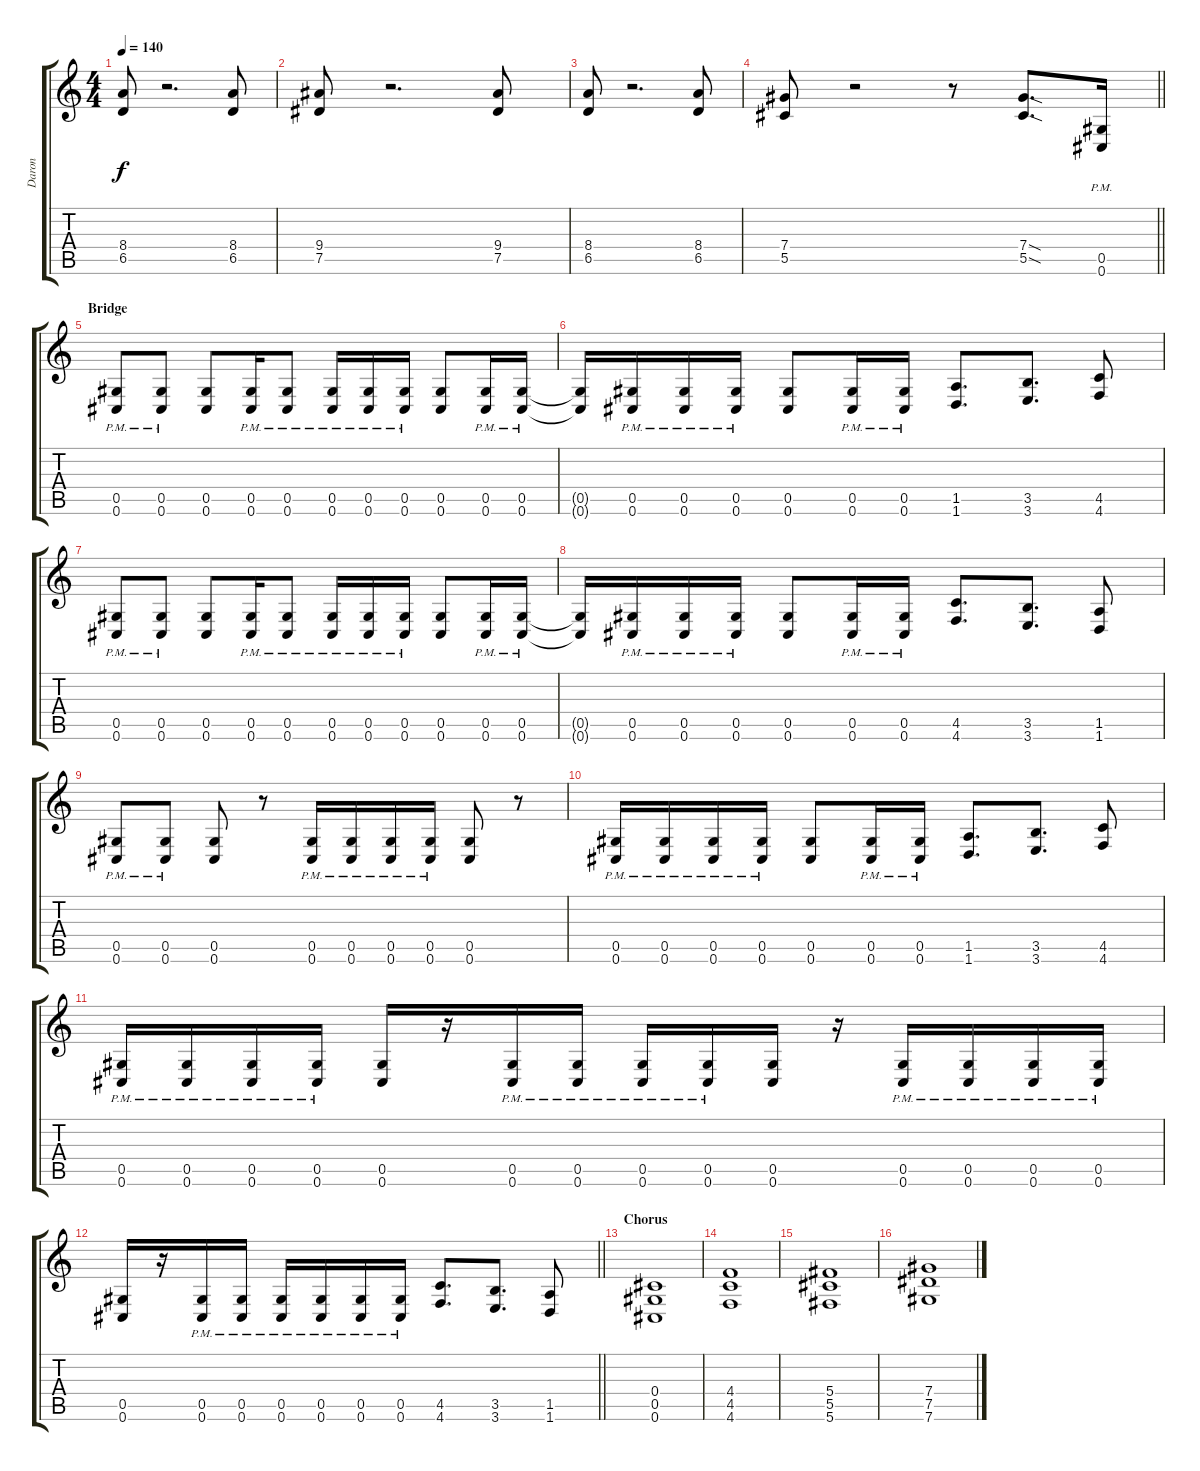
\track ("Daron" "Daron") {instrument distortionguitar}
\staff {score tabs}
\tuning (Eb4 Bb3 Gb3 Db3 Ab2 Db2) {hide}
\ts (4 4)
\tempo 140
\clef g2
\ks c
(8.4 6.5).8{dy f} r.2{d} (8.4 6.5).8 |
(9.4 7.5).8 r.2{d} (9.4 7.5).8 |
(8.4 6.5).8 r.2{d} (8.4 6.5).8 |
\barLineRight lightlight
(7.4 5.5).8 r.2 r.8 (7.4{sod} 5.5{sod}).8{d} (0.5{pm} 0.6{pm}).16 |
\section ("" "Bridge")
(0.5{pm} 0.6{pm}).8 (0.5{pm} 0.6{pm}).8 (0.5 0.6).8 (0.5{pm} 0.6{pm}).16 (0.5{pm} 0.6{pm}).8 (0.5{pm} 0.6{pm}).16 (0.5{pm} 0.6{pm}).16 (0.5{pm} 0.6{pm}).16 (0.5 0.6).8 (0.5{pm} 0.6{pm}).16 (0.5{pm} 0.6{pm}).16 |
(0.5{t} 0.6{t}).16 (0.5{pm} 0.6{pm}).16 (0.5{pm} 0.6{pm}).16 (0.5{pm} 0.6{pm}).16 (0.5 0.6).8 (0.5{pm} 0.6{pm}).16 (0.5{pm} 0.6{pm}).16 (1.5 1.6).8{d} (3.5 3.6).8{d} (4.5 4.6).8 |
(0.5{pm} 0.6{pm}).8 (0.5{pm} 0.6{pm}).8 (0.5 0.6).8 (0.5{pm} 0.6{pm}).16 (0.5{pm} 0.6{pm}).8 (0.5{pm} 0.6{pm}).16 (0.5{pm} 0.6{pm}).16 (0.5{pm} 0.6{pm}).16 (0.5 0.6).8 (0.5{pm} 0.6{pm}).16 (0.5{pm} 0.6{pm}).16 |
(0.5{t} 0.6{t}).16 (0.5{pm} 0.6{pm}).16 (0.5{pm} 0.6{pm}).16 (0.5{pm} 0.6{pm}).16 (0.5 0.6).8 (0.5{pm} 0.6{pm}).16 (0.5{pm} 0.6{pm}).16 (4.5 4.6).8{d} (3.5 3.6).8{d} (1.5 1.6).8 |
(0.5{pm} 0.6{pm}).8 (0.5{pm} 0.6{pm}).8 (0.5 0.6).8 r.8 (0.5{pm} 0.6{pm}).16 (0.5{pm} 0.6{pm}).16 (0.5{pm} 0.6{pm}).16 (0.5{pm} 0.6{pm}).16 (0.5 0.6).8 r.8 |
(0.5{pm} 0.6{pm}).16 (0.5{pm} 0.6{pm}).16 (0.5{pm} 0.6{pm}).16 (0.5{pm} 0.6{pm}).16 (0.5 0.6).8 (0.5{pm} 0.6{pm}).16 (0.5{pm} 0.6{pm}).16 (1.5 1.6).8{d} (3.5 3.6).8{d} (4.5 4.6).8 |
(0.5{pm} 0.6{pm}).16 (0.5{pm} 0.6{pm}).16 (0.5{pm} 0.6{pm}).16 (0.5{pm} 0.6{pm}).16 (0.5 0.6).16 r.16 (0.5{pm} 0.6{pm}).16 (0.5{pm} 0.6{pm}).16 (0.5{pm} 0.6{pm}).16 (0.5{pm} 0.6{pm}).16 (0.5 0.6).16 r.16 (0.5{pm} 0.6{pm}).16 (0.5{pm} 0.6{pm}).16 (0.5{pm} 0.6{pm}).16 (0.5{pm} 0.6{pm}).16 |
\barLineRight lightlight
(0.5 0.6).16 r.16 (0.5{pm} 0.6{pm}).16 (0.5{pm} 0.6{pm}).16 (0.5{pm} 0.6{pm}).16 (0.5{pm} 0.6{pm}).16 (0.5{pm} 0.6{pm}).16 (0.5{pm} 0.6{pm}).16 (4.5 4.6).8{d} (3.5 3.6).8{d} (1.5 1.6).8 |
\section ("" "Chorus")
(0.4 0.5 0.6).1 |
(4.4 4.5 4.6).1 |
(5.4 5.5 5.6).1 |
(7.4 7.5 7.6).1
